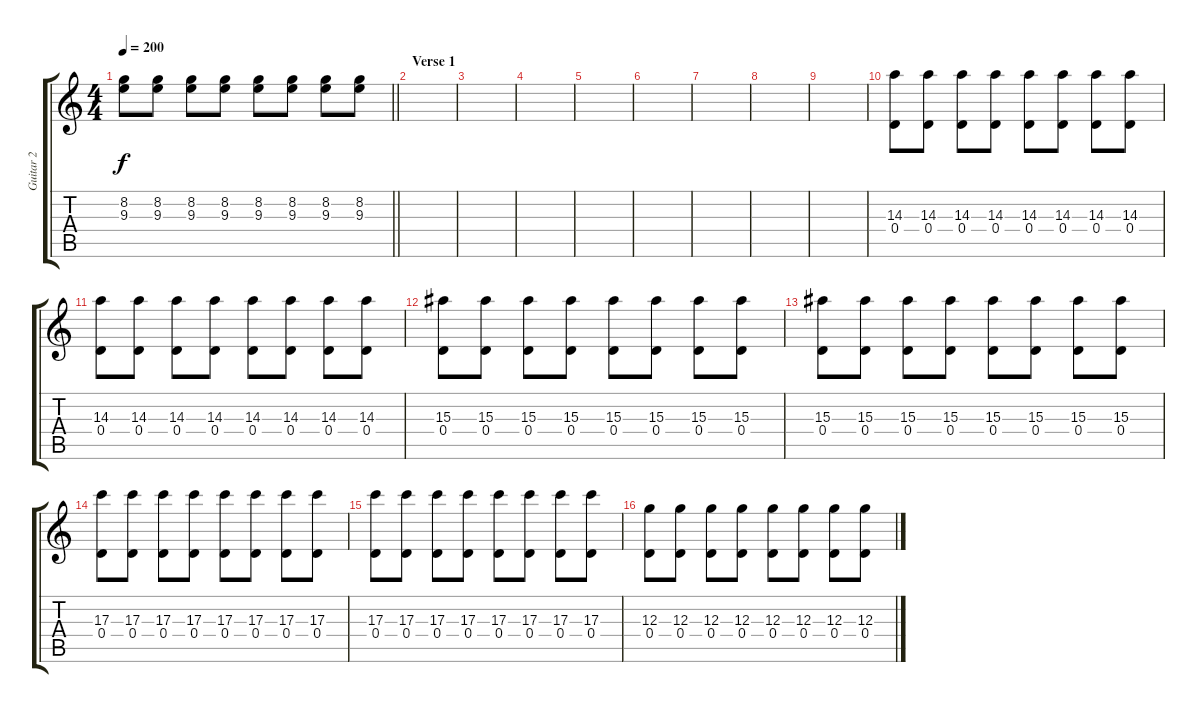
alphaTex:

\track ("Guitar 2" "Guitar 2") {instrument distortionguitar}
\staff {score tabs}
\tuning (E4 B3 G3 D3 A2 D2) {hide}
\ts (4 4)
\tempo 200
\clef g2
\barLineRight lightlight
\ks c
(8.2 9.3).8{dy f} (8.2 9.3).8 (8.2 9.3).8 (8.2 9.3).8 (8.2 9.3).8 (8.2 9.3).8 (8.2 9.3).8 (8.2 9.3).8 |
\section ("" "Verse 1")
|
|
|
|
|
|
|
|
(14.3 0.4).8{volume 13} (14.3 0.4).8 (14.3 0.4).8 (14.3 0.4).8 (14.3 0.4).8 (14.3 0.4).8 (14.3 0.4).8 (14.3 0.4).8 |
(14.3 0.4).8 (14.3 0.4).8 (14.3 0.4).8 (14.3 0.4).8 (14.3 0.4).8 (14.3 0.4).8 (14.3 0.4).8 (14.3 0.4).8 |
(15.3 0.4).8 (15.3 0.4).8 (15.3 0.4).8 (15.3 0.4).8 (15.3 0.4).8 (15.3 0.4).8 (15.3 0.4).8 (15.3 0.4).8 |
(15.3 0.4).8 (15.3 0.4).8 (15.3 0.4).8 (15.3 0.4).8 (15.3 0.4).8 (15.3 0.4).8 (15.3 0.4).8 (15.3 0.4).8 |
(17.3 0.4).8 (17.3 0.4).8 (17.3 0.4).8 (17.3 0.4).8 (17.3 0.4).8 (17.3 0.4).8 (17.3 0.4).8 (17.3 0.4).8 |
(17.3 0.4).8 (17.3 0.4).8 (17.3 0.4).8 (17.3 0.4).8 (17.3 0.4).8 (17.3 0.4).8 (17.3 0.4).8 (17.3 0.4).8 |
(12.3 0.4).8 (12.3 0.4).8 (12.3 0.4).8 (12.3 0.4).8 (12.3 0.4).8 (12.3 0.4).8 (12.3 0.4).8 (12.3 0.4).8
